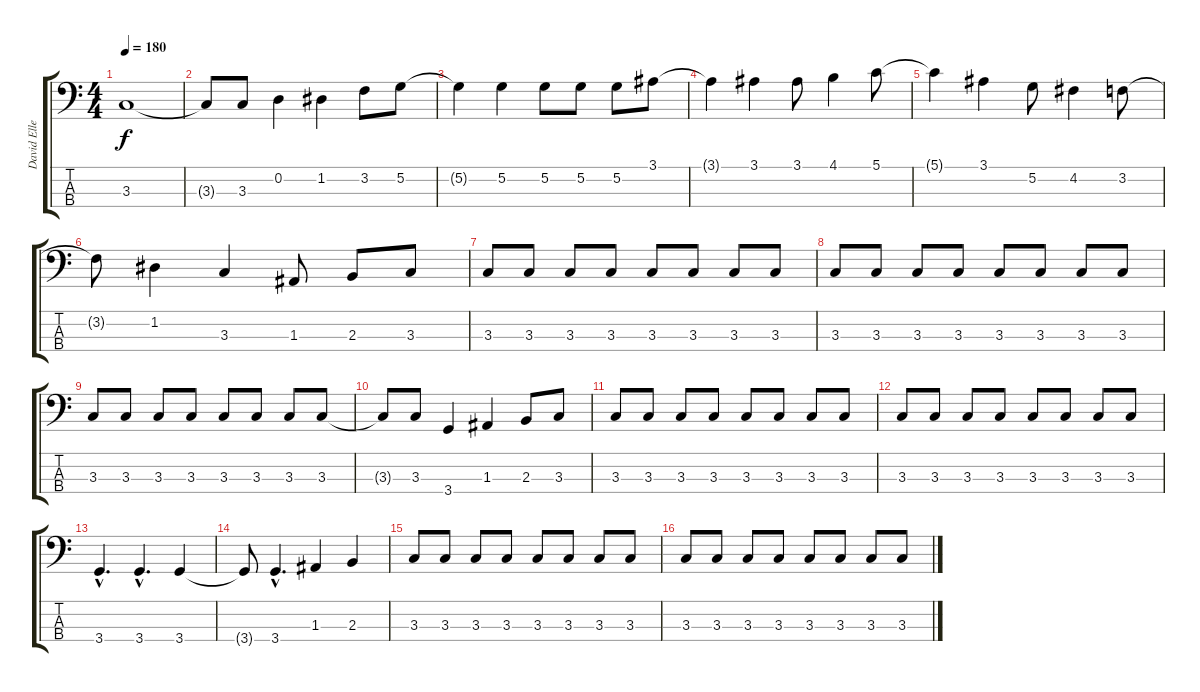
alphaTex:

\track ("David Ellefson" "David Elle") {instrument electricbasspick}
\staff {score tabs}
\tuning (G2 D2 A1 E1) {hide}
\ts (4 4)
\tempo 180
\clef f4
\ks c
3.3{t}.1{dy f} |
3.3{t}.8 3.3.8 0.2.4 1.2.4 3.2.8 5.2.8 |
5.2{t}.4 5.2.4 5.2.8 5.2.8 5.2.8 3.1.8 |
3.1{t}.4 3.1.4 3.1.8 4.1.4 5.1.8 |
5.1{t}.4 3.1.4 5.2.8 4.2.4 3.2.8 |
3.2{t}.8 1.2.4 3.3.4 1.3.8 2.3.8 3.3.8 |
3.3.8 3.3.8 3.3.8 3.3.8 3.3.8 3.3.8 3.3.8 3.3.8 |
3.3.8 3.3.8 3.3.8 3.3.8 3.3.8 3.3.8 3.3.8 3.3.8 |
3.3.8 3.3.8 3.3.8 3.3.8 3.3.8 3.3.8 3.3.8 3.3.8 |
3.3{t}.8 3.3.8 3.4.4 1.3.4 2.3.8 3.3.8 |
3.3.8 3.3.8 3.3.8 3.3.8 3.3.8 3.3.8 3.3.8 3.3.8 |
3.3.8 3.3.8 3.3.8 3.3.8 3.3.8 3.3.8 3.3.8 3.3.8 |
3.4{hac}.4{d} 3.4{hac}.4{d} 3.4.4 |
3.4{t}.8 3.4{hac}.4{d} 1.3.4 2.3.4 |
3.3.8 3.3.8 3.3.8 3.3.8 3.3.8 3.3.8 3.3.8 3.3.8 |
3.3.8 3.3.8 3.3.8 3.3.8 3.3.8 3.3.8 3.3.8 3.3.8
